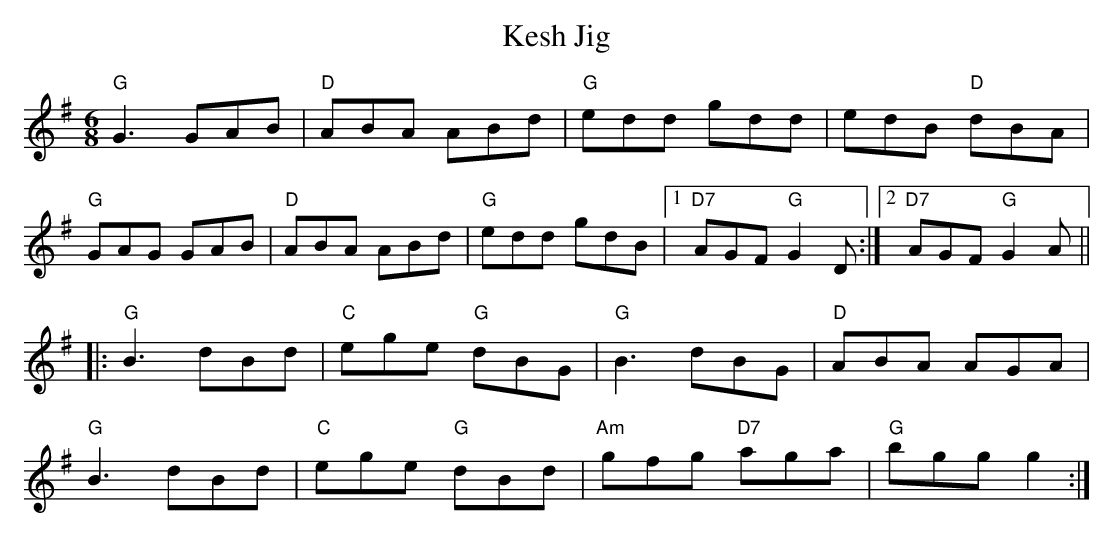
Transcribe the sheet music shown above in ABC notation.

X:1
T:Kesh Jig
M:6/8
K:G
"G"G3 GAB|"D"ABA ABd|"G"edd gdd|edB "D"dBA|
"G"GAG GAB|"D"ABA ABd|"G"edd gdB|1"D7"AGF "G"G2D:|2"D7"AGF "G"G2A||
|:"G"B3 dBd|"C"ege "G"dBG|"G"B3 dBG|"D"ABA AGA|
"G"B3 dBd|"C"ege "G"dBd|"Am"gfg "D7"aga|"G"bgg g2:|
